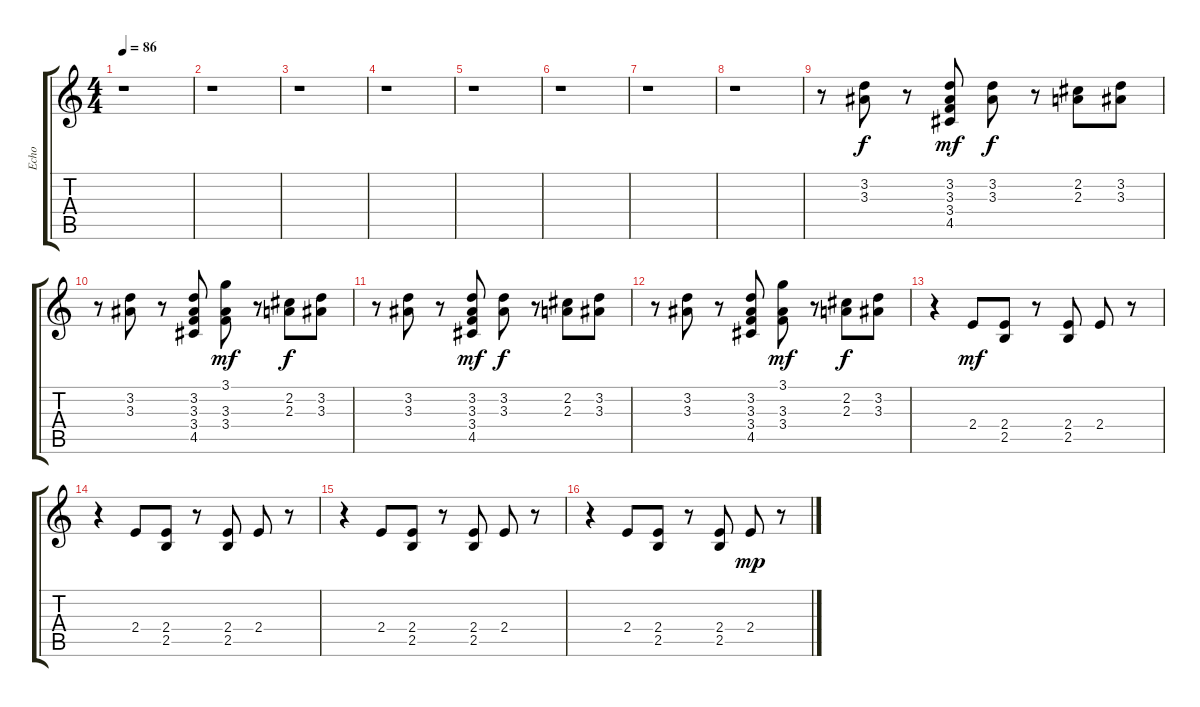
\track ("Echo" "Echo") {instrument electricguitarclean}
\staff {score tabs}
\tuning (E4 B3 G3 D3 A2 E2) {hide}
\ts (4 4)
\tempo 86
\clef g2
\ks c
r.1{dy f instrument electricguitarclean} |
r.1 |
r.1 |
r.1 |
r.1 |
r.1 |
r.1 |
r.1 |
r.8 (3.2 3.3).8 r.8 (3.2 3.3 3.4 4.5).8{dy mf} (3.2 3.3).8{dy f} r.8 (2.2 2.3).8 (3.2 3.3).8 |
r.8 (3.2 3.3).8 r.8 (3.2 3.3 3.4 4.5).8 (3.1 3.3 3.4).8{dy mf} r.8 (2.2 2.3).8{dy f} (3.2 3.3).8 |
r.8 (3.2 3.3).8 r.8 (3.2 3.3 3.4 4.5).8{dy mf} (3.2 3.3).8{dy f} r.8 (2.2 2.3).8 (3.2 3.3).8 |
r.8 (3.2 3.3).8 r.8 (3.2 3.3 3.4 4.5).8 (3.1 3.3 3.4).8{dy mf} r.8 (2.2 2.3).8{dy f} (3.2 3.3).8 |
r.4 2.4.8{dy mf} (2.4 2.5).8 r.8 (2.4 2.5).8 2.4.8 r.8 |
r.4 2.4.8 (2.4 2.5).8 r.8 (2.4 2.5).8 2.4.8 r.8 |
r.4 2.4.8 (2.4 2.5).8 r.8 (2.4 2.5).8 2.4.8 r.8 |
r.4 2.4.8 (2.4 2.5).8 r.8 (2.4 2.5).8 2.4.8{dy mp} r.8
